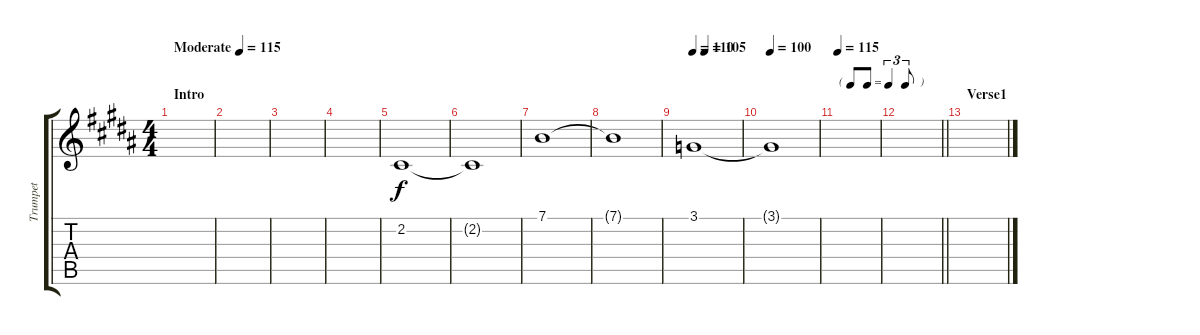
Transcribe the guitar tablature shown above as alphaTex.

\track ("Trumpet" "Trumpet") {instrument trumpet}
\staff {score tabs}
\tuning (E4 B3 G3 D3 A2 E2) {hide}
\ts (4 4)
\section ("" "Intro")
\tempo (115 "Moderate")
\clef g2
\ks b
|
|
|
|
2.2.1 |
2.2{t}.1 |
7.1.1 |
7.1{t}.1 |
\tempo 110
\tempo (105 0.25)
3.1.1 |
\tempo 100
3.1{t}.1 |
\tf triplet8th
\tempo 115
|
\barLineRight lightlight
|
\section ("" "Verse1")
